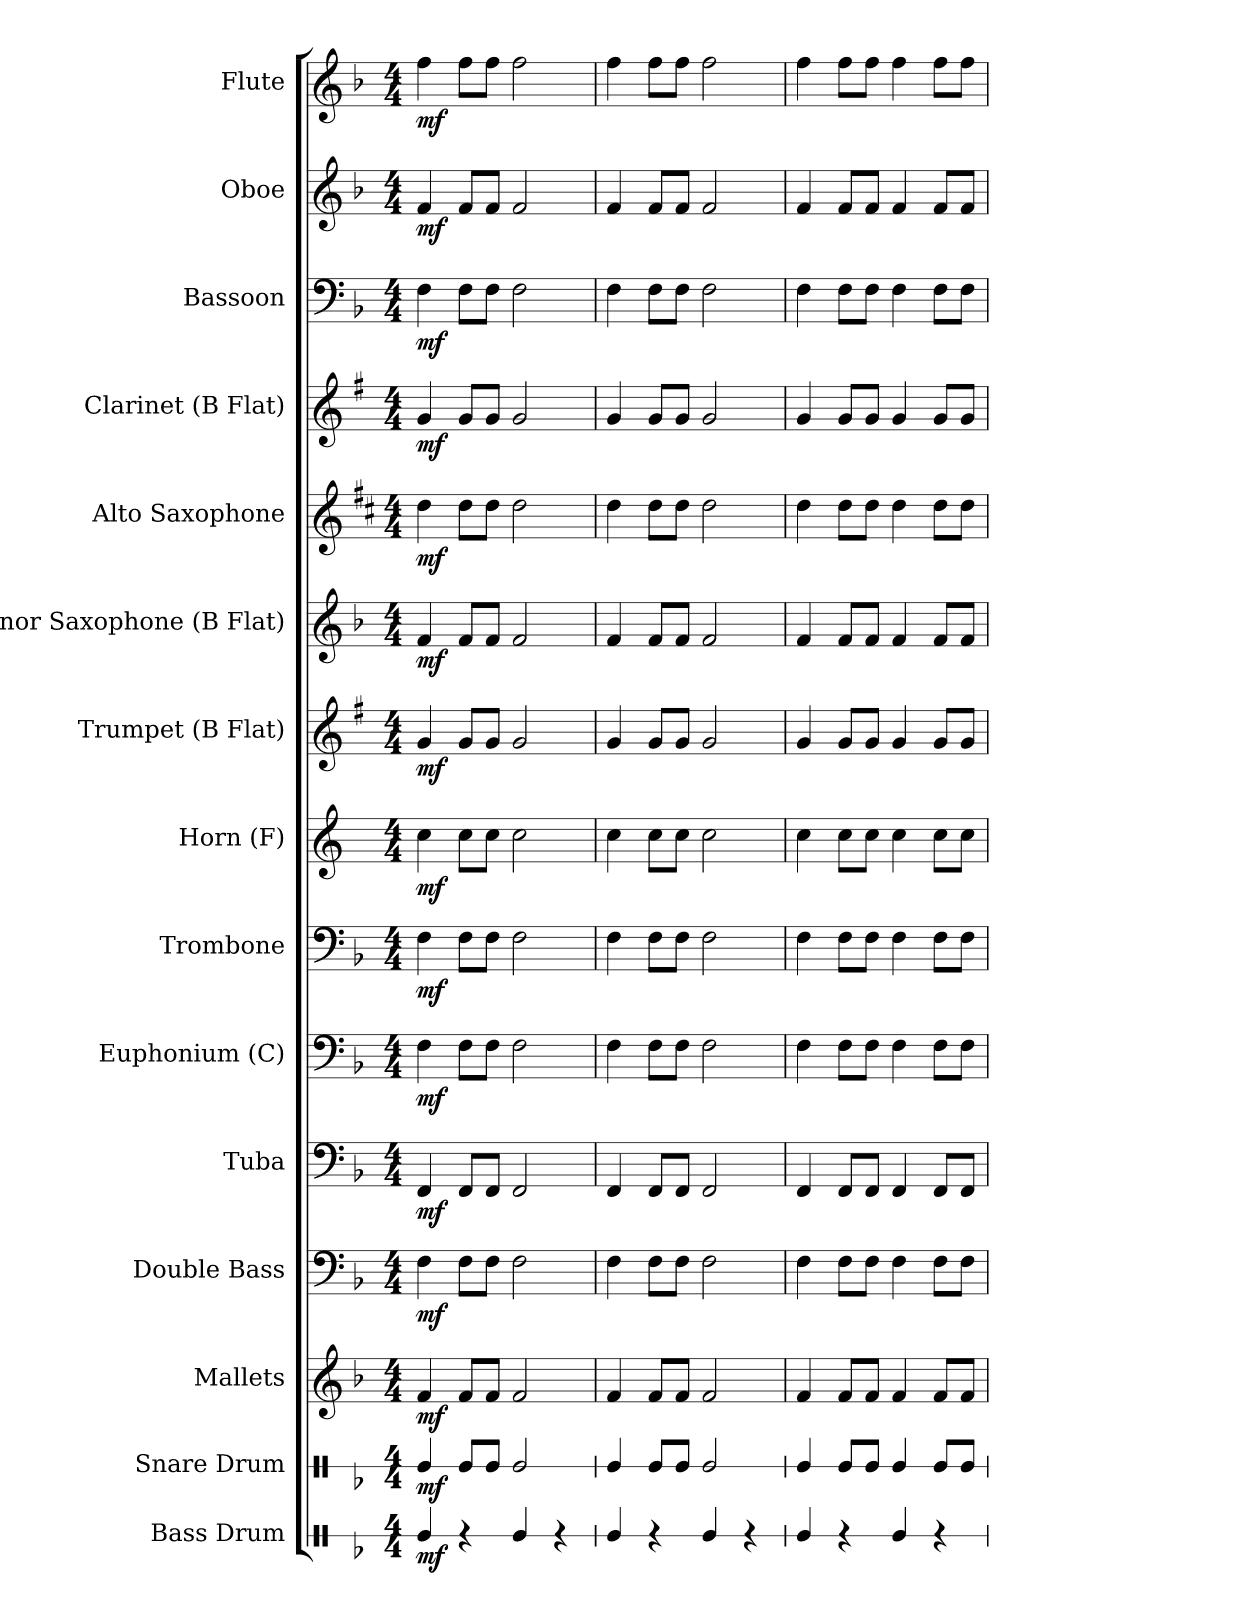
**kern	**dynam	**kern	**dynam	**kern	**dynam	**kern	**dynam	**kern	**dynam	**kern	**dynam	**kern	**dynam	**kern	**dynam	**kern	**dynam	**kern	**dynam	**kern	**dynam	**kern	**dynam	**kern	**dynam	**kern	**dynam	**kern	**dynam
*part15	*part15	*part14	*part14	*part13	*part13	*part12	*part12	*part11	*part11	*part10	*part10	*part9	*part9	*part8	*part8	*part7	*part7	*part6	*part6	*part5	*part5	*part4	*part4	*part3	*part3	*part2	*part2	*part1	*part1
*staff15	*staff15	*staff14	*staff14	*staff13	*staff13	*staff12	*staff12	*staff11	*staff11	*staff10	*staff10	*staff9	*staff9	*staff8	*staff8	*staff7	*staff7	*staff6	*staff6	*staff5	*staff5	*staff4	*staff4	*staff3	*staff3	*staff2	*staff2	*staff1	*staff1
*I"Bass Drum	*	*I"Snare Drum	*	*I"Mallets	*	*I"Double Bass	*	*I"Tuba	*	*I"Euphonium (C)	*	*I"Trombone	*	*I"Horn (F)	*	*I"Trumpet (B Flat)	*	*I"Tenor Saxophone (B Flat)	*	*I"Alto Saxophone	*	*I"Clarinet (B Flat)	*	*I"Bassoon	*	*I"Oboe	*	*I"Flute	*
*stria1	*	*stria1	*	*	*	*	*	*	*	*	*	*	*	*	*	*	*	*	*	*	*	*	*	*	*	*	*	*	*
*clefX	*	*clefX	*	*clefG2	*	*clefF4	*	*clefF4	*	*clefF4	*	*clefF4	*	*clefG2	*	*clefG2	*	*clefG2	*	*clefG2	*	*clefG2	*	*clefF4	*	*clefG2	*	*clefG2	*
*	*	*	*	*ITrd-14c-24	*	*ITrd7c12	*	*	*	*	*	*	*	*ITrd4c7	*	*ITrd1c2	*	*ITrd8c14	*	*ITrd5c9	*	*ITrd1c2	*	*	*	*	*	*	*
*k[b-]	*	*k[b-]	*	*k[b-]	*	*k[b-]	*	*k[b-]	*	*k[b-]	*	*k[b-]	*	*k[b-]	*	*k[b-]	*	*k[b-]	*	*k[b-]	*	*k[b-]	*	*k[b-]	*	*k[b-]	*	*k[b-]	*
*F:	*	*F:	*	*F:	*	*F:	*	*F:	*	*F:	*	*F:	*	*F:	*	*F:	*	*F:	*	*F:	*	*F:	*	*F:	*	*F:	*	*F:	*
*M4/4	*	*M4/4	*	*M4/4	*	*M4/4	*	*M4/4	*	*M4/4	*	*M4/4	*	*M4/4	*	*M4/4	*	*M4/4	*	*M4/4	*	*M4/4	*	*M4/4	*	*M4/4	*	*M4/4	*
*MM144	*	*MM144	*	*MM144	*	*MM144	*	*MM144	*	*MM144	*	*MM144	*	*MM144	*	*MM144	*	*MM144	*	*MM144	*	*MM144	*	*MM144	*	*MM144	*	*MM144	*
=1	=1	=1	=1	=1	=1	=1	=1	=1	=1	=1	=1	=1	=1	=1	=1	=1	=1	=1	=1	=1	=1	=1	=1	=1	=1	=1	=1	=1	=1
!	!LO:DY:b	!	!LO:DY:b	!	!LO:DY:b	!	!LO:DY:b	!	!LO:DY:b	!	!LO:DY:b	!	!LO:DY:b	!	!LO:DY:b	!	!LO:DY:b	!	!LO:DY:b	!	!LO:DY:b	!	!LO:DY:b	!	!LO:DY:b	!	!LO:DY:b	!	!LO:DY:b
4Re/	mf	4Re/	mf	4fff/	mf	4FF\	mf	4FF/	mf	4F\	mf	4F\	mf	4f\	mf	4f/	mf	4F/	mf	4f\	mf	4f/	mf	4F\	mf	4f/	mf	4ff\	mf
4r	.	8Re/L	.	8fff/L	.	8FF\L	.	8FF/L	.	8F\L	.	8F\L	.	8f\L	.	8f/L	.	8F/L	.	8f\L	.	8f/L	.	8F\L	.	8f/L	.	8ff\L	.
.	.	8Re/J	.	8fff/J	.	8FF\J	.	8FF/J	.	8F\J	.	8F\J	.	8f\J	.	8f/J	.	8F/J	.	8f\J	.	8f/J	.	8F\J	.	8f/J	.	8ff\J	.
4Re/	.	2Re/	.	2fff/	.	2FF\	.	2FF/	.	2F\	.	2F\	.	2f\	.	2f/	.	2F/	.	2f\	.	2f/	.	2F\	.	2f/	.	2ff\	.
4r	.	.	.	.	.	.	.	.	.	.	.	.	.	.	.	.	.	.	.	.	.	.	.	.	.	.	.	.	.
=2	=2	=2	=2	=2	=2	=2	=2	=2	=2	=2	=2	=2	=2	=2	=2	=2	=2	=2	=2	=2	=2	=2	=2	=2	=2	=2	=2	=2	=2
4Re/	.	4Re/	.	4fff/	.	4FF\	.	4FF/	.	4F\	.	4F\	.	4f\	.	4f/	.	4F/	.	4f\	.	4f/	.	4F\	.	4f/	.	4ff\	.
4r	.	8Re/L	.	8fff/L	.	8FF\L	.	8FF/L	.	8F\L	.	8F\L	.	8f\L	.	8f/L	.	8F/L	.	8f\L	.	8f/L	.	8F\L	.	8f/L	.	8ff\L	.
.	.	8Re/J	.	8fff/J	.	8FF\J	.	8FF/J	.	8F\J	.	8F\J	.	8f\J	.	8f/J	.	8F/J	.	8f\J	.	8f/J	.	8F\J	.	8f/J	.	8ff\J	.
4Re/	.	2Re/	.	2fff/	.	2FF\	.	2FF/	.	2F\	.	2F\	.	2f\	.	2f/	.	2F/	.	2f\	.	2f/	.	2F\	.	2f/	.	2ff\	.
4r	.	.	.	.	.	.	.	.	.	.	.	.	.	.	.	.	.	.	.	.	.	.	.	.	.	.	.	.	.
=3	=3	=3	=3	=3	=3	=3	=3	=3	=3	=3	=3	=3	=3	=3	=3	=3	=3	=3	=3	=3	=3	=3	=3	=3	=3	=3	=3	=3	=3
4Re/	.	4Re/	.	4fff/	.	4FF\	.	4FF/	.	4F\	.	4F\	.	4f\	.	4f/	.	4F/	.	4f\	.	4f/	.	4F\	.	4f/	.	4ff\	.
4r	.	8Re/L	.	8fff/L	.	8FF\L	.	8FF/L	.	8F\L	.	8F\L	.	8f\L	.	8f/L	.	8F/L	.	8f\L	.	8f/L	.	8F\L	.	8f/L	.	8ff\L	.
.	.	8Re/J	.	8fff/J	.	8FF\J	.	8FF/J	.	8F\J	.	8F\J	.	8f\J	.	8f/J	.	8F/J	.	8f\J	.	8f/J	.	8F\J	.	8f/J	.	8ff\J	.
4Re/	.	4Re/	.	4fff/	.	4FF\	.	4FF/	.	4F\	.	4F\	.	4f\	.	4f/	.	4F/	.	4f\	.	4f/	.	4F\	.	4f/	.	4ff\	.
4r	.	8Re/L	.	8fff/L	.	8FF\L	.	8FF/L	.	8F\L	.	8F\L	.	8f\L	.	8f/L	.	8F/L	.	8f\L	.	8f/L	.	8F\L	.	8f/L	.	8ff\L	.
.	.	8Re/J	.	8fff/J	.	8FF\J	.	8FF/J	.	8F\J	.	8F\J	.	8f\J	.	8f/J	.	8F/J	.	8f\J	.	8f/J	.	8F\J	.	8f/J	.	8ff\J	.
=	=	=	=	=	=	=	=	=	=	=	=	=	=	=	=	=	=	=	=	=	=	=	=	=	=	=	=	=	=
*-	*-	*-	*-	*-	*-	*-	*-	*-	*-	*-	*-	*-	*-	*-	*-	*-	*-	*-	*-	*-	*-	*-	*-	*-	*-	*-	*-	*-	*-
